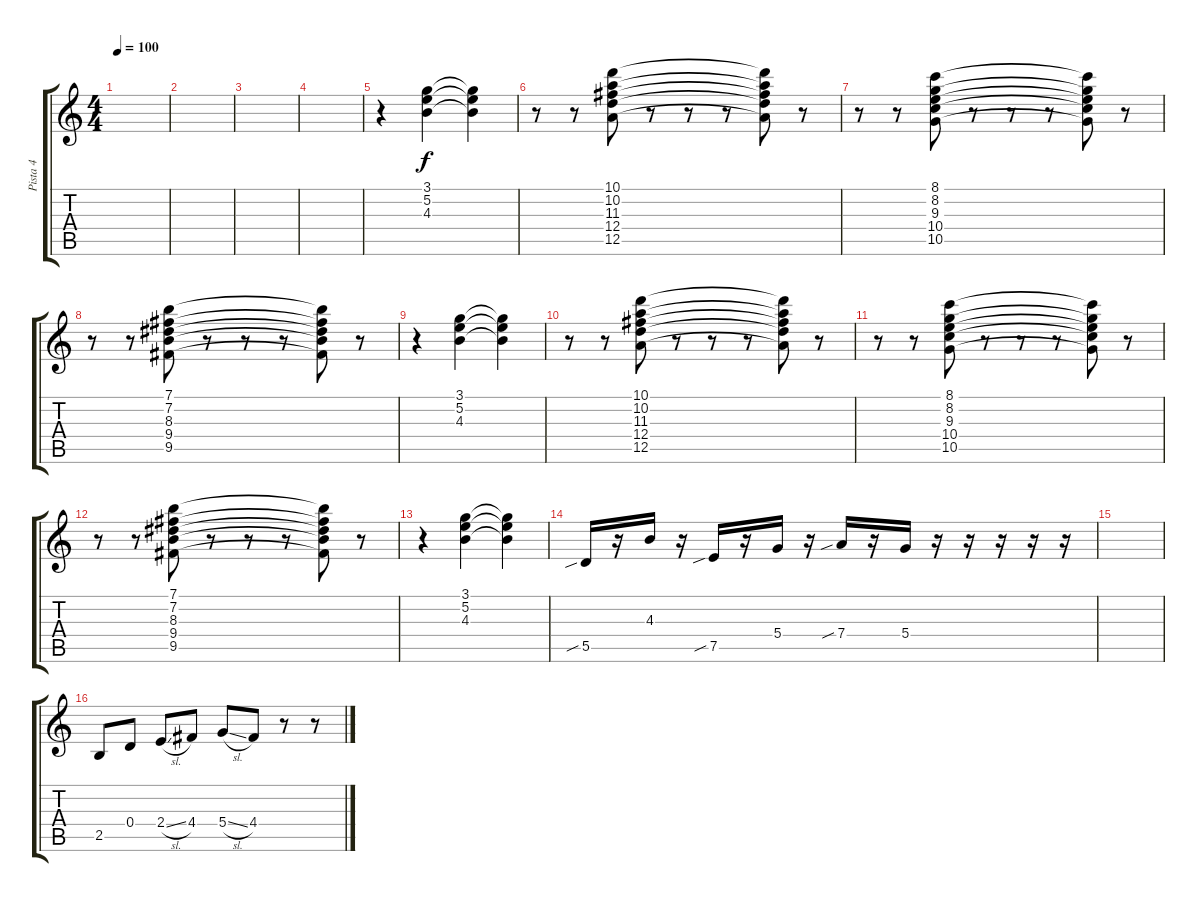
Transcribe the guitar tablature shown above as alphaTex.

\track ("Pista 4" "Pista 4") {instrument distortionguitar}
\staff {score tabs}
\tuning (E4 B3 G3 D3 A2 E2) {hide}
\ts (4 4)
\tempo 100
\clef g2
\ks c
|
|
|
|
r.4 (3.1 5.2 4.3).4 (3.1{t} 5.2{t} 4.3{t}).4 |
r.8 r.8 (10.1 10.2 11.3 12.4 12.5).8 r.8 r.8 r.8 (10.1{t} 10.2{t} 11.3{t} 12.4{t} 12.5{t}).8 r.8 |
r.8 r.8 (8.1 8.2 9.3 10.4 10.5).8 r.8 r.8 r.8 (8.1{t} 8.2{t} 9.3{t} 10.4{t} 10.5{t}).8 r.8 |
r.8 r.8 (7.1 7.2 8.3 9.4 9.5).8 r.8 r.8 r.8 (7.1{t} 7.2{t} 8.3{t} 9.4{t} 9.5{t}).8 r.8 |
r.4 (3.1 5.2 4.3).4 (3.1{t} 5.2{t} 4.3{t}).4 |
r.8 r.8 (10.1 10.2 11.3 12.4 12.5).8 r.8 r.8 r.8 (10.1{t} 10.2{t} 11.3{t} 12.4{t} 12.5{t}).8 r.8 |
r.8 r.8 (8.1 8.2 9.3 10.4 10.5).8 r.8 r.8 r.8 (8.1{t} 8.2{t} 9.3{t} 10.4{t} 10.5{t}).8 r.8 |
r.8 r.8 (7.1 7.2 8.3 9.4 9.5).8 r.8 r.8 r.8 (7.1{t} 7.2{t} 8.3{t} 9.4{t} 9.5{t}).8 r.8 |
r.4 (3.1 5.2 4.3).4 (3.1{t} 5.2{t} 4.3{t}).4 |
5.5{sib}.16 r.16 4.3.16 r.16 7.5{sib}.16 r.16 5.4.16 r.16 7.4{sib}.16 r.16 5.4.16 r.16 r.16 r.16 r.16 r.16 |
|
2.5.8 0.4.8 2.4{sl}.8 4.4.8 5.4{sl}.8 4.4.8 r.8 r.8
